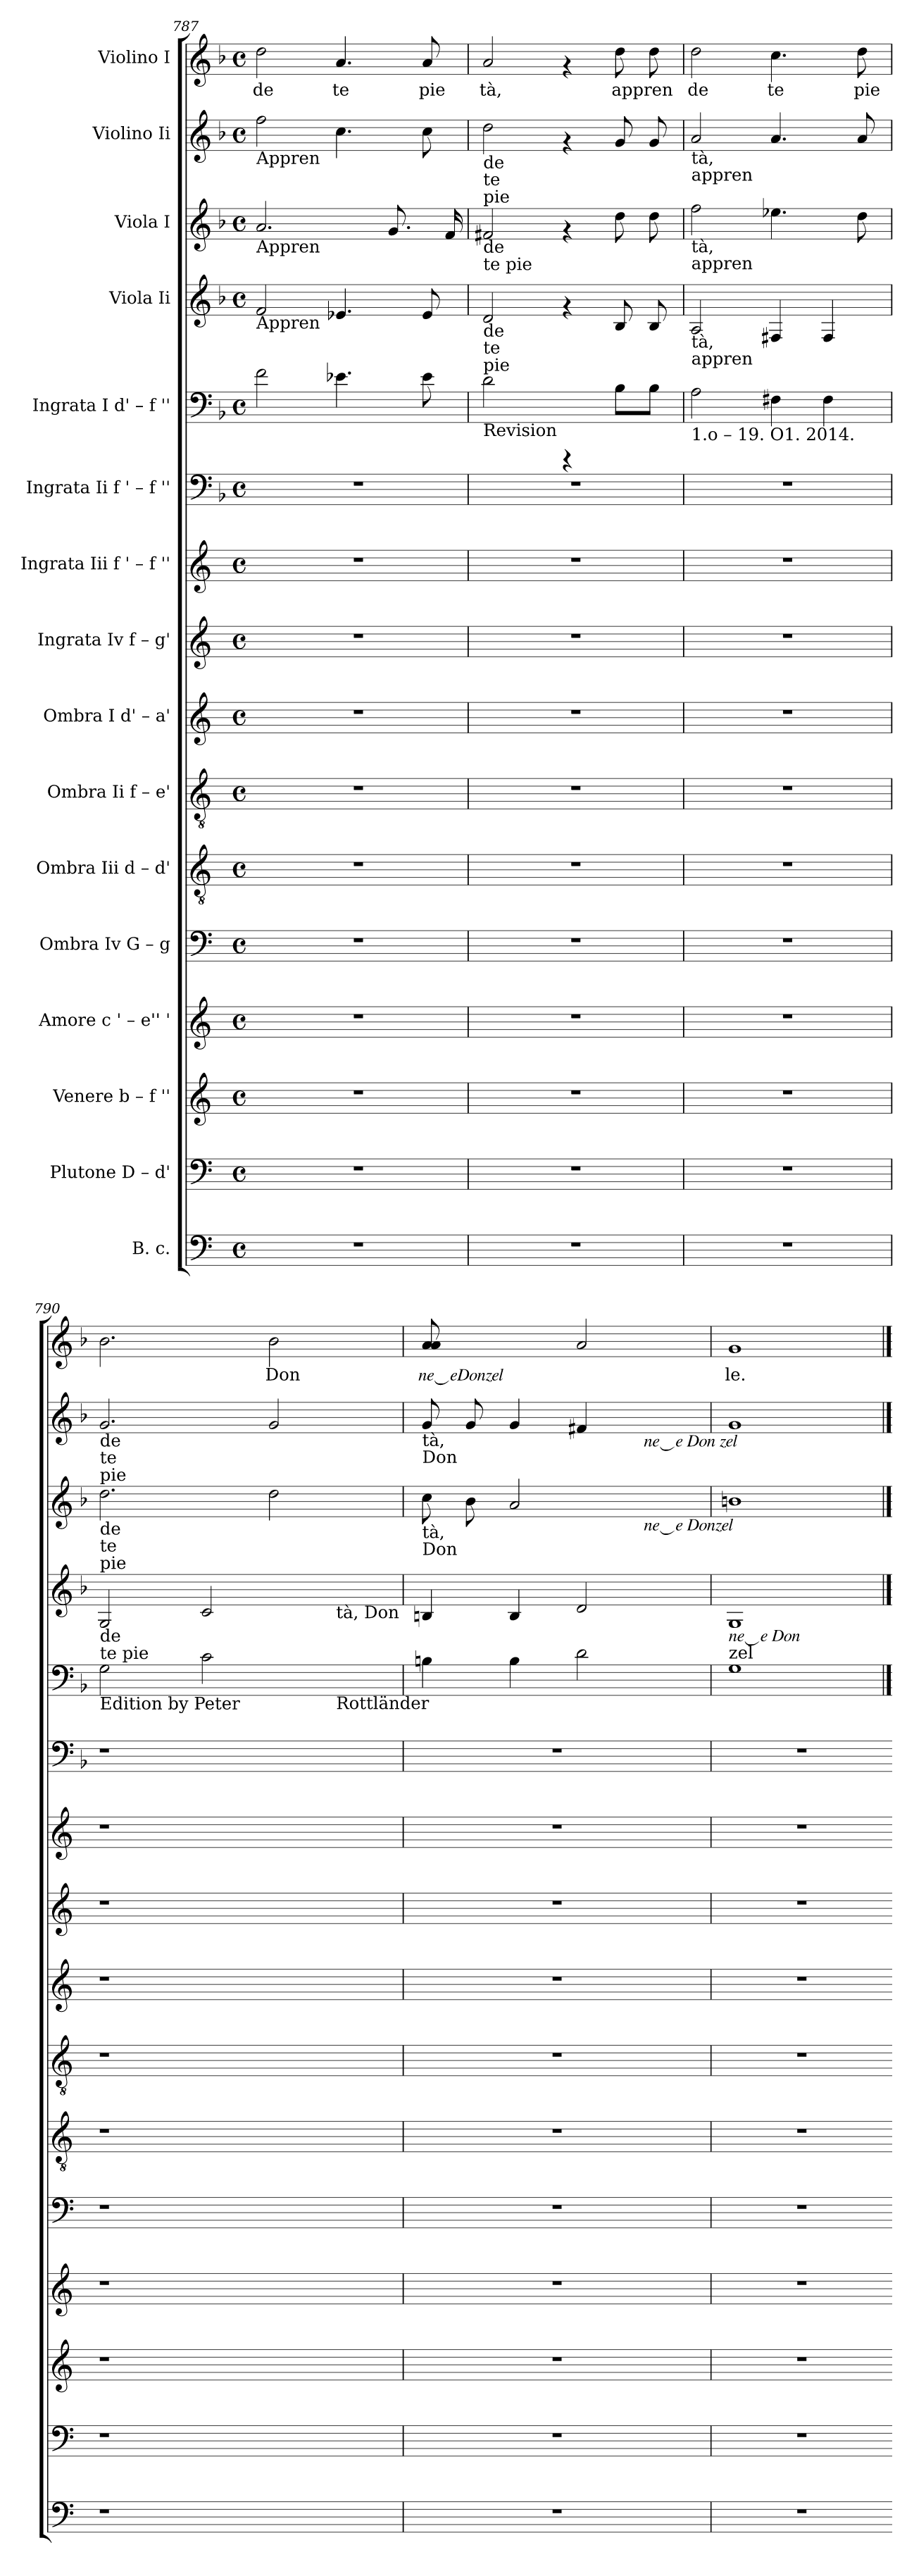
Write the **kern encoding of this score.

**kern	**kern	**kern	**kern	**kern	**kern	**kern	**kern	**kern	**kern	**kern	**kern	**kern	**kern	**kern	**kern	**text
*part16	*part15	*part14	*part13	*part12	*part11	*part10	*part9	*part8	*part7	*part6	*part5	*part4	*part3	*part2	*part1	*part1
*staff16	*staff15	*staff14	*staff13	*staff12	*staff11	*staff10	*staff9	*staff8	*staff7	*staff6	*staff5	*staff4	*staff3	*staff2	*staff1	*staff1
*I"B. c.	*I"Plutone  D – d'	*I"Venere  b – f ''	*I"Amore  c ' – e''  '	*I"Ombra Iv  G – g	*I"Ombra Iii  d – d'	*I"Ombra Ii  f – e'	*I"Ombra I  d' – a'	*I"Ingrata Iv  f – g'	*I"Ingrata Iii  f ' – f ''	*I"Ingrata Ii  f ' – f ''	*I"Ingrata I  d' – f ''	*I"Viola Ii	*I"Viola I	*I"Violino Ii	*I"Violino I	*
*clefF4	*clefF4	*clefG2	*clefG2	*clefF4	*clefGv2	*clefGv2	*clefG2	*clefG2	*clefG2	*clefF4	*clefF4	*clefG2	*clefG2	*clefG2	*clefG2	*
*k[]	*k[]	*k[]	*k[]	*k[]	*k[]	*k[]	*k[]	*k[]	*k[]	*k[b-]	*k[b-]	*k[b-]	*k[b-]	*k[b-]	*k[b-]	*
*C:	*C:	*C:	*C:	*C:	*C:	*C:	*C:	*C:	*C:	*F:	*F:	*F:	*F:	*F:	*F:	*
*M4/4	*M4/4	*M4/4	*M4/4	*M4/4	*M4/4	*M4/4	*M4/4	*M4/4	*M4/4	*M4/4	*M4/4	*M4/4	*M4/4	*M4/4	*M4/4	*
*met(c)	*met(c)	*met(c)	*met(c)	*met(c)	*met(c)	*met(c)	*met(c)	*met(c)	*met(c)	*met(c)	*met(c)	*met(c)	*met(c)	*met(c)	*met(c)	*
=787	=787	=787	=787	=787	=787	=787	=787	=787	=787	=787	=787	=787	=787	=787	=787	=787
!	!	!	!	!	!	!	!	!	!	!	!	!	!	!LO:TX:b:t=Appren	!	!
!	!	!	!	!	!	!	!	!	!	!	!	!	!LO:TX:b:t=Appren	!	!	!
!	!	!	!	!	!	!	!	!	!	!	!	!LO:TX:b:t=Appren	!	!	!	!
!	!	!	!	!	!	!	!	!	!	!	!	!	!	!	!	!LO:LY:b:cj
1r	1r	1r	1r	1r	1r	1r	1r	1r	1r	1r	2f\	2f/	2.a/	2ff\	2dd\	de
!	!	!	!	!	!	!	!	!	!	!	!	!	!	!	!	!LO:LY:b:cj
.	.	.	.	.	.	.	.	.	.	.	4.e-X\	4.e-X/	.	4.cc\	4.a/	te
.	.	.	.	.	.	.	.	.	.	.	.	.	8.g/	.	.	.
!	!	!	!	!	!	!	!	!	!	!	!	!	!	!	!	!LO:LY:b:cj
.	.	.	.	.	.	.	.	.	.	.	8e-\	8e-/	.	8cc\	8a/	pie
.	.	.	.	.	.	.	.	.	.	.	.	.	16f/	.	.	.
=788	=788	=788	=788	=788	=788	=788	=788	=788	=788	=788	=788	=788	=788	=788	=788	=788
!	!	!	!	!	!	!	!	!	!	!	!	!	!	!LO:TX:b:t=de	!	!
!	!	!	!	!	!	!	!	!	!	!	!	!	!	!LO:TX:b:t=te	!	!
!	!	!	!	!	!	!	!	!	!	!	!	!	!	!LO:TX:b:t=pie	!	!
!	!	!	!	!	!	!	!	!	!	!	!	!	!LO:TX:b:t=de	!	!	!
!	!	!	!	!	!	!	!	!	!	!	!	!	!LO:TX:b:t=te pie	!	!	!
!	!	!	!	!	!	!	!	!	!	!	!	!LO:TX:b:t=de	!	!	!	!
!	!	!	!	!	!	!	!	!	!	!	!	!LO:TX:b:t=te	!	!	!	!
!	!	!	!	!	!	!	!	!	!	!	!	!LO:TX:b:t=pie	!	!	!	!
!	!	!	!	!	!	!	!	!	!	!	!LO:TX:b:t=Revision	!	!	!	!	!
!	!	!	!	!	!	!	!	!	!	!	!	!	!	!	!	!LO:LY:b:cj
1r	1r	1r	1r	1r	1r	1r	1r	1r	1r	1r	2d\	2d/	2f#X/	2dd\	2a/	tà,
.	.	.	.	.	.	.	.	.	.	.	4rCCC	4rf	4rf	4rf	4rf	.
!	!	!	!	!	!	!	!	!	!	!	!	!	!	!	!	!LO:LY:b:cj
.	.	.	.	.	.	.	.	.	.	.	8B-\L	8B-/	8dd\	8g/	8dd\	appren
!	!	!	!	!	!	!	!	!	!	!	!	!	!	!	!	!LO:LY:b:cj
.	.	.	.	.	.	.	.	.	.	.	8B-\J	8B-/	8dd\	8g/	8dd\	.
=789	=789	=789	=789	=789	=789	=789	=789	=789	=789	=789	=789	=789	=789	=789	=789	=789
!	!	!	!	!	!	!	!	!	!	!	!	!	!	!LO:TX:b:t=tà,	!	!
!	!	!	!	!	!	!	!	!	!	!	!	!	!	!LO:TX:b:t=appren	!	!
!	!	!	!	!	!	!	!	!	!	!	!	!	!LO:TX:b:t=tà,	!	!	!
!	!	!	!	!	!	!	!	!	!	!	!	!	!LO:TX:b:t=appren	!	!	!
!	!	!	!	!	!	!	!	!	!	!	!	!LO:TX:b:t=tà,	!	!	!	!
!	!	!	!	!	!	!	!	!	!	!	!	!LO:TX:b:t=appren	!	!	!	!
!	!	!	!	!	!	!	!	!	!	!	!LO:TX:b:t=1.o – 19. O1. 2014.	!	!	!	!	!
!	!	!	!	!	!	!	!	!	!	!	!	!	!	!	!	!LO:LY:b:cj
1r	1r	1r	1r	1r	1r	1r	1r	1r	1r	1r	2A\	2A/	2ff\	2a/	2dd\	de
!	!	!	!	!	!	!	!	!	!	!	!	!	!	!	!	!LO:LY:b:cj
.	.	.	.	.	.	.	.	.	.	.	4F#X\	4F#X/	4.ee-X\	4.a/	4.cc\	te
.	.	.	.	.	.	.	.	.	.	.	4F#\	4F#/	.	.	.	.
!	!	!	!	!	!	!	!	!	!	!	!	!	!	!	!	!LO:LY:b:cj
.	.	.	.	.	.	.	.	.	.	.	.	.	8dd\	8a/	8dd\	pie
=790	=790	=790	=790	=790	=790	=790	=790	=790	=790	=790	=790	=790	=790	=790	=790	=790
!	!	!	!	!	!	!	!	!	!	!	!	!	!	!LO:TX:b:t=de	!	!
!	!	!	!	!	!	!	!	!	!	!	!	!	!	!LO:TX:b:t=te	!	!
!	!	!	!	!	!	!	!	!	!	!	!	!	!	!LO:TX:b:t=pie	!	!
!	!	!	!	!	!	!	!	!	!	!	!	!	!LO:TX:b:t=de	!	!	!
!	!	!	!	!	!	!	!	!	!	!	!	!	!LO:TX:b:t=te	!	!	!
!	!	!	!	!	!	!	!	!	!	!	!	!	!LO:TX:b:t=pie	!	!	!
!	!	!	!	!	!	!	!	!	!	!	!	!LO:TX:b:t=de	!	!	!	!
!	!	!	!	!	!	!	!	!	!	!	!	!LO:TX:b:t=te pie	!	!	!	!
!	!	!	!	!	!	!	!	!	!	!	!LO:TX:b:t=Edition by Peter	!	!	!	!	!
1r	1r	1r	1r	1r	1r	1r	1r	1r	1r	1r	2G\	2G/	2.dd\	2.g/	2.b-\	.
.	.	.	.	.	.	.	.	.	.	.	2c\	2c/	.	.	.	.
!	!	!	!	!	!	!	!	!	!	!	!	!	!	!	!	!LO:LY:b:cj
.	.	.	.	.	.	.	.	.	.	.	.	.	2dd\	2g/	2b-\	Don
!	!	!	!	!	!	!	!	!	!	!	!	!LO:TX:b:t=tà, Don	!	!	!	!
!	!	!	!	!	!	!	!	!	!	!	!LO:TX:b:t=Rottländer	!	!	!	!	!
4ryy	4ryy	4ryy	4ryy	4ryy	4ryy	4ryy	4ryy	4ryy	4ryy	4ryy	4ryy	4ryy	.	.	.	.
=791	=791	=791	=791	=791	=791	=791	=791	=791	=791	=791	=791	=791	=791	=791	=791	=791
!	!	!	!	!	!	!	!	!	!	!	!	!	!	!LO:TX:b:t=tà,	!	!
!	!	!	!	!	!	!	!	!	!	!	!	!	!	!LO:TX:b:t=Don	!	!
!	!	!	!	!	!	!	!	!	!	!	!	!	!LO:TX:b:t=tà,	!	!	!
!	!	!	!	!	!	!	!	!	!	!	!	!	!LO:TX:b:t=Don	!	!	!
!	!	!	!	!	!	!	!	!	!	!	!	!	!	!	!	!LO:LY:b:cj
1r	1r	1r	1r	1r	1r	1r	1r	1r	1r	1r	4Bn\	4Bn/	8cc\	8g/	8a/ 8a/	ne‿eDonzel
.	.	.	.	.	.	.	.	.	.	.	.	.	8b-\	8g/	4.ryy	.
.	.	.	.	.	.	.	.	.	.	.	4B\	4B/	2a/	4g/	.	.
!	!	!	!	!	!	!	!	!	!	!	!	!	!	!	!	!LO:LY:b:cj
.	.	.	.	.	.	.	.	.	.	.	2d\	2d/	.	4f#X/	2a/	.
!	!	!	!	!	!	!	!	!	!	!	!	!	!	!LO:TX:b:t=ne‿e Don zel	!	!
!	!	!	!	!	!	!	!	!	!	!	!	!	!LO:TX:b:t=ne‿e Donzel	!	!	!
.	.	.	.	.	.	.	.	.	.	.	.	.	4ryy	4ryy	.	.
=792	=792	=792	=792	=792	=792	=792	=792	=792	=792	=792	=792	=792	=792	=792	=792	=792
!	!	!	!	!	!	!	!	!	!	!	!	!LO:TX:b:t=ne‿e Don	!	!	!	!
!	!	!	!	!	!	!	!	!	!	!	!	!LO:TX:b:t=zel	!	!	!	!
!	!	!	!	!	!	!	!	!	!	!	!	!	!	!	!	!LO:LY:b:cj
1r	1r	1r	1r	1r	1r	1r	1r	1r	1r	1r	1G	1G	1bn	1g	1g	le.
=	=	=	=	=	=	=	=	=	=	=	==	==	==	==	==	==
*-	*-	*-	*-	*-	*-	*-	*-	*-	*-	*-	*-	*-	*-	*-	*-	*-
